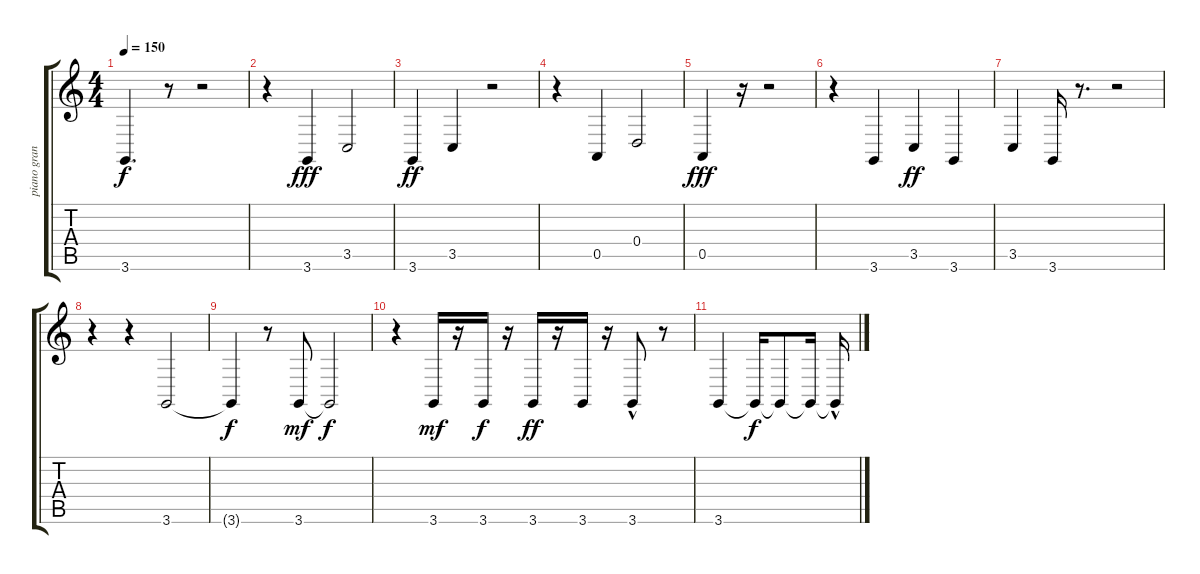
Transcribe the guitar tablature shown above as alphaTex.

\track ("piano grand" "piano gran") {instrument brightacousticpiano}
\staff {score tabs}
\tuning (E4 B3 G3 D3 A2 E2) {hide}
\ts (4 4)
\tempo 150
\clef g2
\ks c
3.6{t}.4{d dy f} r.8 r.2 |
r.4 3.6.4{dy fff} 3.5.2 |
3.6.4{dy ff} 3.5.4 r.2 |
r.4 0.5.4 0.4.2 |
0.5.4{dy fff} r.16 r.2 |
r.4 3.6.4 3.5.4{dy ff} 3.6.4 |
3.5.4 3.6.16 r.8{d} r.2 |
r.4 r.4 3.6.2 |
3.6{t}.4{dy f} r.8 3.6.8{dy mf} 3.6{t}.2{dy f} |
r.4 3.6.16{dy mf} r.16 3.6.16{dy f} r.16 3.6.16{dy ff} r.16 3.6.16 r.16 3.6{hac}.8 r.8 |
3.6.4 3.6{t}.16{dy f} 3.6{t}.8 3.6{t}.16 3.6{hac t}.16
